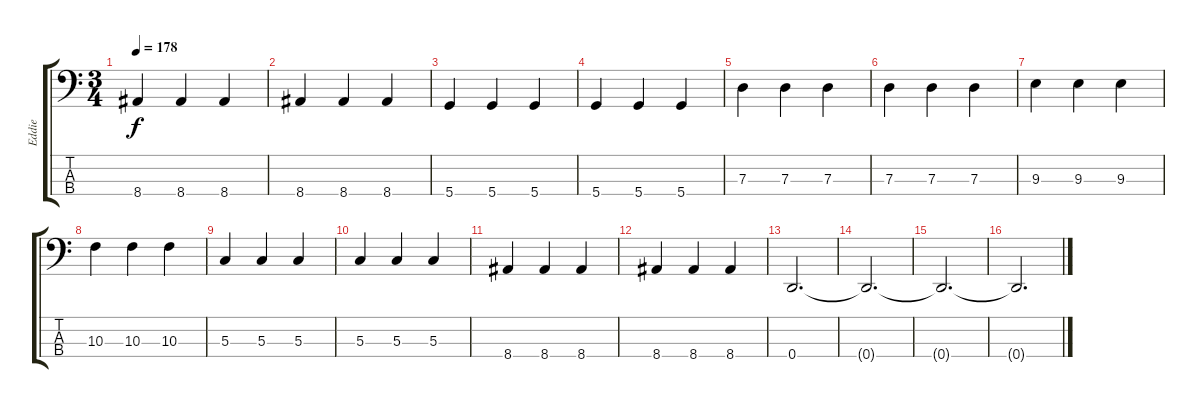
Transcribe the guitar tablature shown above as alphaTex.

\track ("Eddie" "Eddie") {instrument electricbassfinger}
\staff {score tabs}
\tuning (F2 C2 G1 D1) {hide}
\ts (3 4)
\tempo 178
\clef f4
\ks c
8.4.4{dy f} 8.4.4 8.4.4 |
8.4.4 8.4.4 8.4.4 |
5.4.4 5.4.4 5.4.4 |
5.4.4 5.4.4 5.4.4 |
7.3.4 7.3.4 7.3.4 |
7.3.4 7.3.4 7.3.4 |
9.3.4 9.3.4 9.3.4 |
10.3.4 10.3.4 10.3.4 |
5.3.4 5.3.4 5.3.4 |
5.3.4 5.3.4 5.3.4 |
8.4.4 8.4.4 8.4.4 |
8.4.4 8.4.4 8.4.4 |
0.4.2{d} |
0.4{t}.2{d} |
0.4{t}.2{d} |
0.4{t}.2{d}
